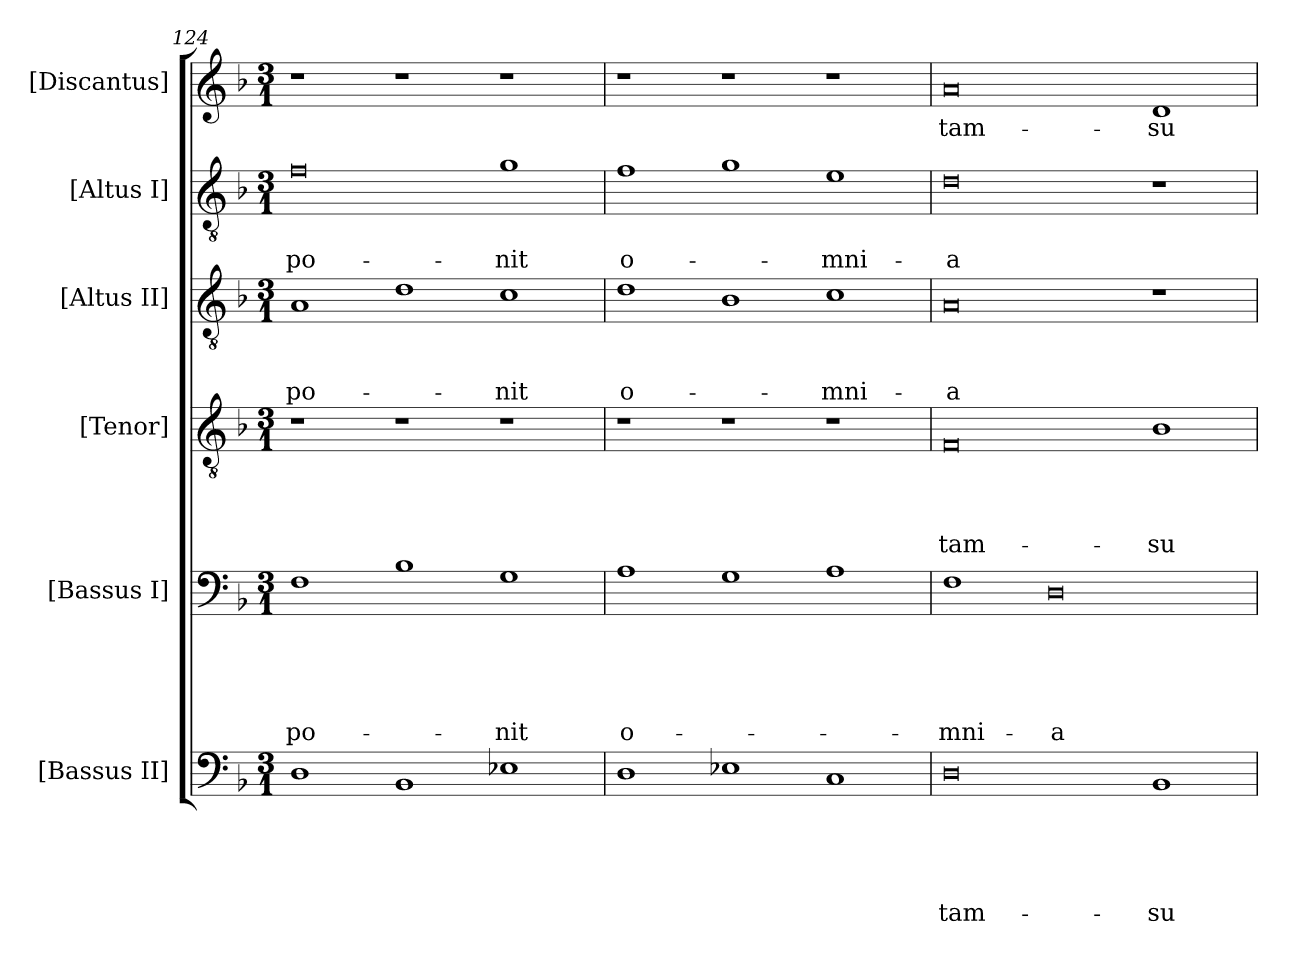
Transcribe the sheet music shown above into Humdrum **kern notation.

**kern	**text	**text	**text	**text	**text	**kern	**text	**text	**text	**text	**text	**kern	**text	**text	**text	**text	**kern	**text	**text	**text	**kern	**text	**text	**kern	**text
*part6	*part6	*part6	*part6	*part6	*part6	*part5	*part5	*part5	*part5	*part5	*part5	*part4	*part4	*part4	*part4	*part4	*part3	*part3	*part3	*part3	*part2	*part2	*part2	*part1	*part1
*staff6	*staff6	*staff6	*staff6	*staff6	*staff6	*staff5	*staff5	*staff5	*staff5	*staff5	*staff5	*staff4	*staff4	*staff4	*staff4	*staff4	*staff3	*staff3	*staff3	*staff3	*staff2	*staff2	*staff2	*staff1	*staff1
*I"[Bassus II]	*	*	*	*	*	*I"[Bassus I]	*	*	*	*	*	*I"[Tenor]	*	*	*	*	*I"[Altus II]	*	*	*	*I"[Altus I]	*	*	*I"[Discantus]	*
*clefF4	*	*	*	*	*	*clefF4	*	*	*	*	*	*clefGv2	*	*	*	*	*clefGv2	*	*	*	*clefGv2	*	*	*clefG2	*
*k[b-]	*	*	*	*	*	*k[b-]	*	*	*	*	*	*k[b-]	*	*	*	*	*k[b-]	*	*	*	*k[b-]	*	*	*k[b-]	*
*M3/1	*	*	*	*	*	*M3/1	*	*	*	*	*	*M3/1	*	*	*	*	*M3/1	*	*	*	*M3/1	*	*	*M3/1	*
=124	=124	=124	=124	=124	=124	=124	=124	=124	=124	=124	=124	=124	=124	=124	=124	=124	=124	=124	=124	=124	=124	=124	=124	=124	=124
1D\	.	.	.	.	.	1F\	.	.	.	.	-po-	1r	.	.	.	.	1A/	.	.	-po-	0f\	.	-po-	1r	.
1BB-/	.	.	.	.	.	1B-\	.	.	.	.	.	1r	.	.	.	.	1d\	.	.	.	.	.	.	1r	.
1E-X\	.	.	.	.	.	1G\	.	.	.	.	-nit	1r	.	.	.	.	1c\	.	.	-nit	1g\	.	-nit	1r	.
=125	=125	=125	=125	=125	=125	=125	=125	=125	=125	=125	=125	=125	=125	=125	=125	=125	=125	=125	=125	=125	=125	=125	=125	=125	=125
1D\	.	.	.	.	.	1A\	.	.	.	.	o-	1r	.	.	.	.	1d\	.	.	o-	1f\	.	o-	1r	.
1E-X\	.	.	.	.	.	1G\	.	.	.	.	.	1r	.	.	.	.	1B-\	.	.	.	1g\	.	.	1r	.
1C/	.	.	.	.	.	1A\	.	.	.	.	.	1r	.	.	.	.	1c\	.	.	-mni-	1e\	.	-mni-	1r	.
=126	=126	=126	=126	=126	=126	=126	=126	=126	=126	=126	=126	=126	=126	=126	=126	=126	=126	=126	=126	=126	=126	=126	=126	=126	=126
0D\	.	.	.	.	tam-	1F\	.	.	.	.	-mni-	0F/	.	.	.	tam-	0A/	.	.	-a	0d\	.	-a	0a/	tam-
.	.	.	.	.	.	0D\	.	.	.	.	-a	.	.	.	.	.	.	.	.	.	.	.	.	.	.
1BB-/	.	.	.	.	su-	.	.	.	.	.	.	1B-\	.	.	.	su-	1r	.	.	.	1r	.	.	1d/	su-
=	=	=	=	=	=	=	=	=	=	=	=	=	=	=	=	=	=	=	=	=	=	=	=	=	=
*-	*-	*-	*-	*-	*-	*-	*-	*-	*-	*-	*-	*-	*-	*-	*-	*-	*-	*-	*-	*-	*-	*-	*-	*-	*-
